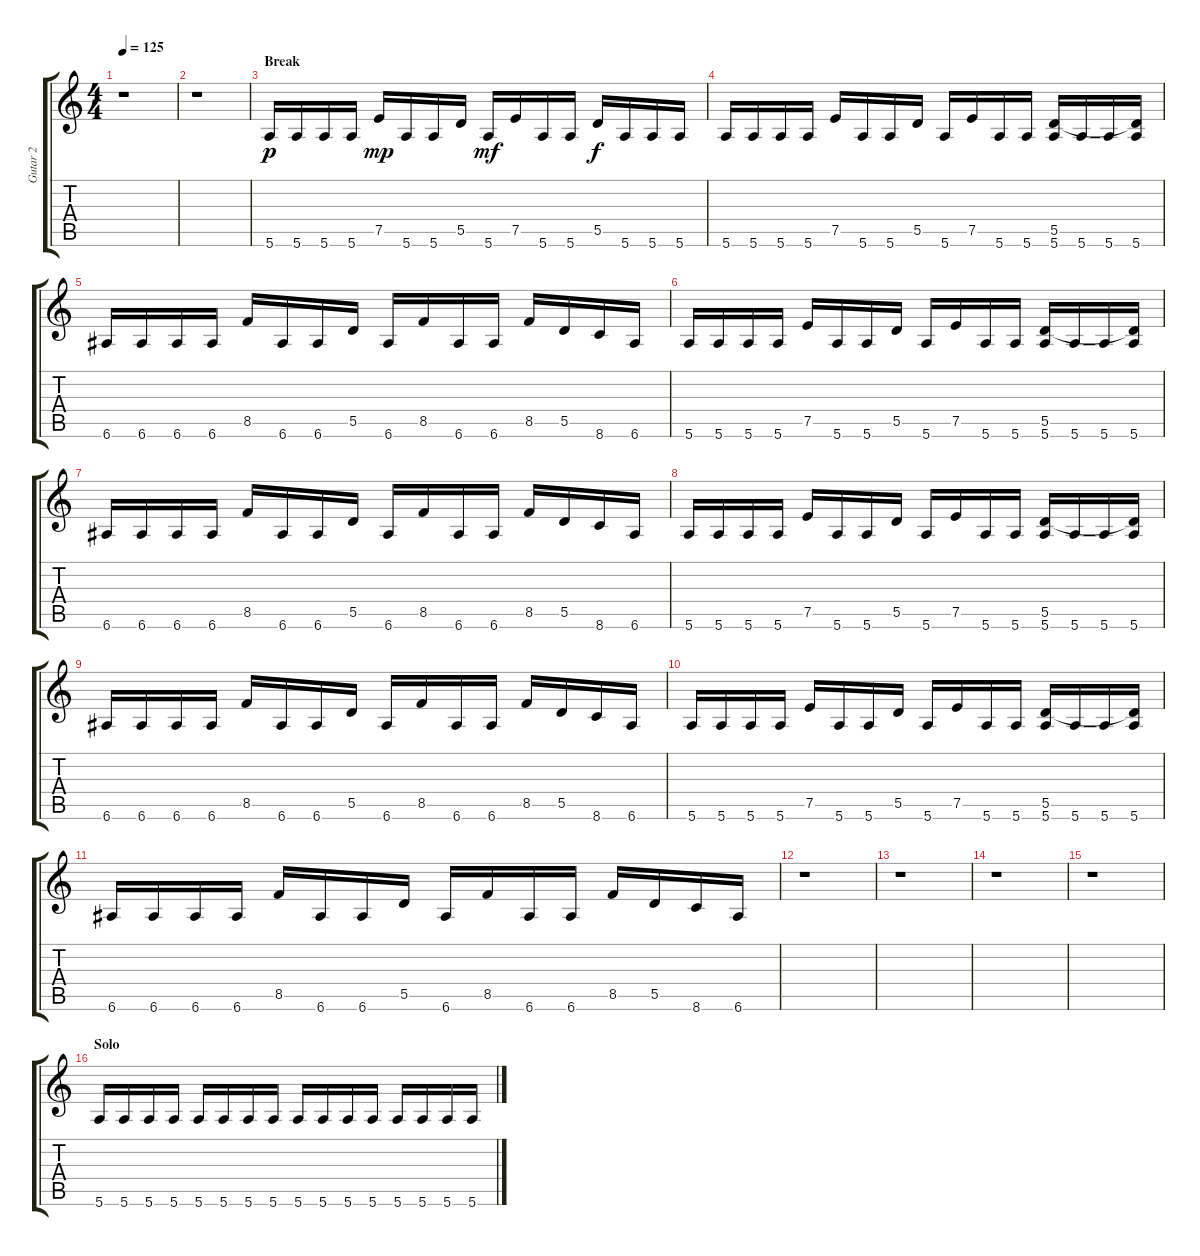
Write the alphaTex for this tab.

\track ("Gutar 2" "Gutar 2") {instrument overdrivenguitar}
\staff {score tabs}
\tuning (E4 B3 G3 D3 A2 E2) {hide}
\ts (4 4)
\tempo 125
\clef g2
\ks c
r.1{dy f} |
r.1 |
\section ("" "Break")
5.6.16{dy p} 5.6.16 5.6.16 5.6.16 7.5.16{dy mp} 5.6.16 5.6.16 5.5.16 5.6.16{dy mf} 7.5.16 5.6.16 5.6.16 5.5.16{dy f} 5.6.16 5.6.16 5.6.16 |
5.6.16 5.6.16 5.6.16 5.6.16 7.5.16 5.6.16 5.6.16 5.5.16 5.6.16 7.5.16 5.6.16 5.6.16 (5.5 5.6).16 5.6.16 5.6.16 (5.5{t} 5.6).16 |
6.6.16 6.6.16 6.6.16 6.6.16 8.5.16 6.6.16 6.6.16 5.5.16 6.6.16 8.5.16 6.6.16 6.6.16 8.5.16 5.5.16 8.6.16 6.6.16 |
5.6.16 5.6.16 5.6.16 5.6.16 7.5.16 5.6.16 5.6.16 5.5.16 5.6.16 7.5.16 5.6.16 5.6.16 (5.5 5.6).16 5.6.16 5.6.16 (5.5{t} 5.6).16 |
6.6.16 6.6.16 6.6.16 6.6.16 8.5.16 6.6.16 6.6.16 5.5.16 6.6.16 8.5.16 6.6.16 6.6.16 8.5.16 5.5.16 8.6.16 6.6.16 |
5.6.16 5.6.16 5.6.16 5.6.16 7.5.16 5.6.16 5.6.16 5.5.16 5.6.16 7.5.16 5.6.16 5.6.16 (5.5 5.6).16 5.6.16 5.6.16 (5.5{t} 5.6).16 |
6.6.16 6.6.16 6.6.16 6.6.16 8.5.16 6.6.16 6.6.16 5.5.16 6.6.16 8.5.16 6.6.16 6.6.16 8.5.16 5.5.16 8.6.16 6.6.16 |
5.6.16 5.6.16 5.6.16 5.6.16 7.5.16 5.6.16 5.6.16 5.5.16 5.6.16 7.5.16 5.6.16 5.6.16 (5.5 5.6).16 5.6.16 5.6.16 (5.5{t} 5.6).16 |
6.6.16 6.6.16 6.6.16 6.6.16 8.5.16 6.6.16 6.6.16 5.5.16 6.6.16 8.5.16 6.6.16 6.6.16 8.5.16 5.5.16 8.6.16 6.6.16 |
r.1 |
r.1 |
r.1 |
r.1 |
\section ("" "Solo")
5.6.16 5.6.16 5.6.16 5.6.16 5.6.16 5.6.16 5.6.16 5.6.16 5.6.16 5.6.16 5.6.16 5.6.16 5.6.16 5.6.16 5.6.16 5.6.16
